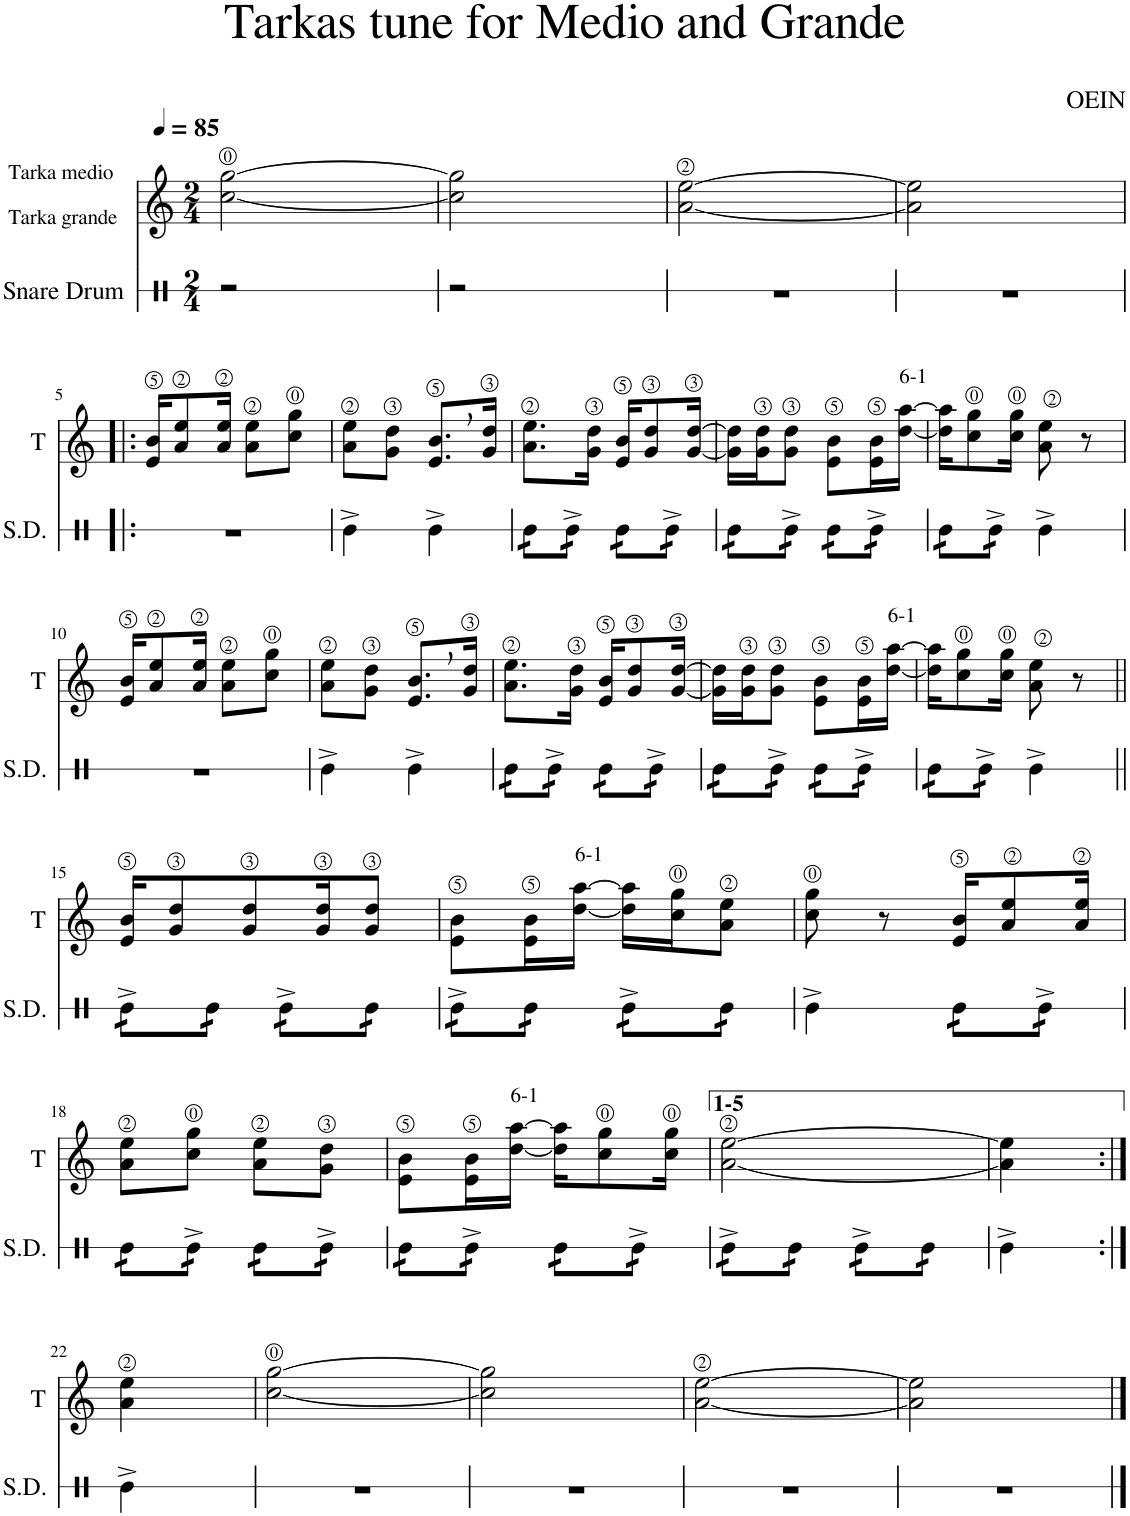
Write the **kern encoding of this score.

**kern	**kern
*part2	*part1
*staff2	*staff1
*I"Snare Drum	*I"Soprano Sheng
*I'S.D.	*
*stria1	*
*clefX	*clefG2
*k[]	*k[]
*M2/4	*M2/4
*MM85	*MM85
=1	=1
!	!LO:TX:a:t=Tarka medio
!	!LO:TX:a:t=Tarka grande
2r	[2cc\ [2gg\
=2	=2
2r	2cc\] 2gg\]
=3	=3
2r	[2a\ [2ee\
=4	=4
2r	2a\] 2ee\]
!!LO:LB:g=z
=5!|:	=5!|:
2r	16e/ 16b/KL
.	8a/ 8ee/
.	16a/ 16ee/Jk
.	8a\ 8ee\L
.	8cc\ 8gg\J
=6	=6
4Re^\	8a\ 8ee\L
.	8g\ 8dd\J
4Re^\	8.e/, 8.b/,L
.	16g/ 16dd/Jk
=7	=7
*tremolo	*
16Re\LL	8.a\ 8.ee\L
16Re\	.
16Re^\	.
16Re^\JJ	16g\ 16dd\Jk
16Re\LL	16e/ 16b/KL
16Re\	8g/ 8dd/
16Re^\	.
16Re^\JJ	[16g/ [16dd/Jk
=8	=8
16Re\LL	16g\] 16dd\]LL
16Re\	16g\ 16dd\J
16Re^\	8g\ 8dd\J
16Re^\JJ	.
16Re\LL	8e\ 8b\L
16Re\	.
16Re^\	16e\ 16b\L
!	!LO:TX:a:t=6-1
16Re^\JJ	[16dd\ [16aa\JJ
=9	=9
16Re\LL	16dd\] 16aa\]KL
16Re\	8cc\ 8gg\
16Re^\	.
16Re^\JJ	16cc\ 16gg\Jk
*Xtremolo	*
4Re^\	8a\ 8ee\
.	8r
!!LO:LB:g=z
=10	=10
2r	16e/ 16b/KL
.	8a/ 8ee/
.	16a/ 16ee/Jk
.	8a\ 8ee\L
.	8cc\ 8gg\J
=11	=11
4Re^\	8a\ 8ee\L
.	8g\ 8dd\J
4Re^\	8.e/, 8.b/,L
.	16g/ 16dd/Jk
=12	=12
*tremolo	*
16Re\LL	8.a\ 8.ee\L
16Re\	.
16Re^\	.
16Re^\JJ	16g\ 16dd\Jk
16Re\LL	16e/ 16b/KL
16Re\	8g/ 8dd/
16Re^\	.
16Re^\JJ	[16g/ [16dd/Jk
=13	=13
16Re\LL	16g\] 16dd\]LL
16Re\	16g\ 16dd\J
16Re^\	8g\ 8dd\J
16Re^\JJ	.
16Re\LL	8e\ 8b\L
16Re\	.
16Re^\	16e\ 16b\L
!	!LO:TX:a:t=6-1
16Re^\JJ	[16dd\ [16aa\JJ
=14	=14
16Re\LL	16dd\] 16aa\]KL
16Re\	8cc\ 8gg\
16Re^\	.
16Re^\JJ	16cc\ 16gg\Jk
*Xtremolo	*
4Re^\	8a\ 8ee\
.	8r
!!LO:LB:g=z
=15||	=15||
*tremolo	*
16Re^\LL	16e/ 16b/KL
16Re^\	8g/ 8dd/
16Re\	.
16Re\JJ	8g/ 8dd/
16Re^\LL	.
16Re^\	16g/ 16dd/K
16Re\	8g/ 8dd/J
16Re\JJ	.
=16	=16
16Re^\LL	8e\ 8b\L
16Re^\	.
16Re\	16e\ 16b\L
!	!LO:TX:a:t=6-1
16Re\JJ	[16dd\ [16aa\JJ
16Re^\LL	16dd\] 16aa\]LL
16Re^\	16cc\ 16gg\J
16Re\	8a\ 8ee\J
16Re\JJ	.
*Xtremolo	*
=17	=17
4Re^\	8cc\ 8gg\
.	8r
*tremolo	*
16Re\LL	16e/ 16b/KL
16Re\	8a/ 8ee/
16Re^\	.
16Re^\JJ	16a/ 16ee/Jk
!!LO:LB:g=z
=18	=18
16Re\LL	8a\ 8ee\L
16Re\	.
16Re^\	8cc\ 8gg\J
16Re^\JJ	.
16Re\LL	8a\ 8ee\L
16Re\	.
16Re^\	8g\ 8dd\J
16Re^\JJ	.
=19	=19
16Re\LL	8e\ 8b\L
16Re\	.
16Re^\	16e\ 16b\L
!	!LO:TX:a:t=6-1
16Re^\JJ	[16dd\ [16aa\JJ
16Re\LL	16dd\] 16aa\]KL
16Re\	8cc\ 8gg\
16Re^\	.
16Re^\JJ	16cc\ 16gg\Jk
=20	=20
16Re^\LL	[2a\ [2ee\
16Re^\	.
16Re\	.
16Re\JJ	.
16Re^\LL	.
16Re^\	.
16Re\	.
16Re\JJ	.
*Xtremolo	*
=21	=21
4Re^\	4a\] 4ee\]
!!LO:LB:g=z
=22:|!	=22:|!
4Re^\	4a\ 4ee\
=23	=23
2r	[2cc\ [2gg\
=24	=24
2r	2cc\] 2gg\]
=25	=25
2r	[2a\ [2ee\
=26	=26
2r	2a\] 2ee\]
==	==
*-	*-
